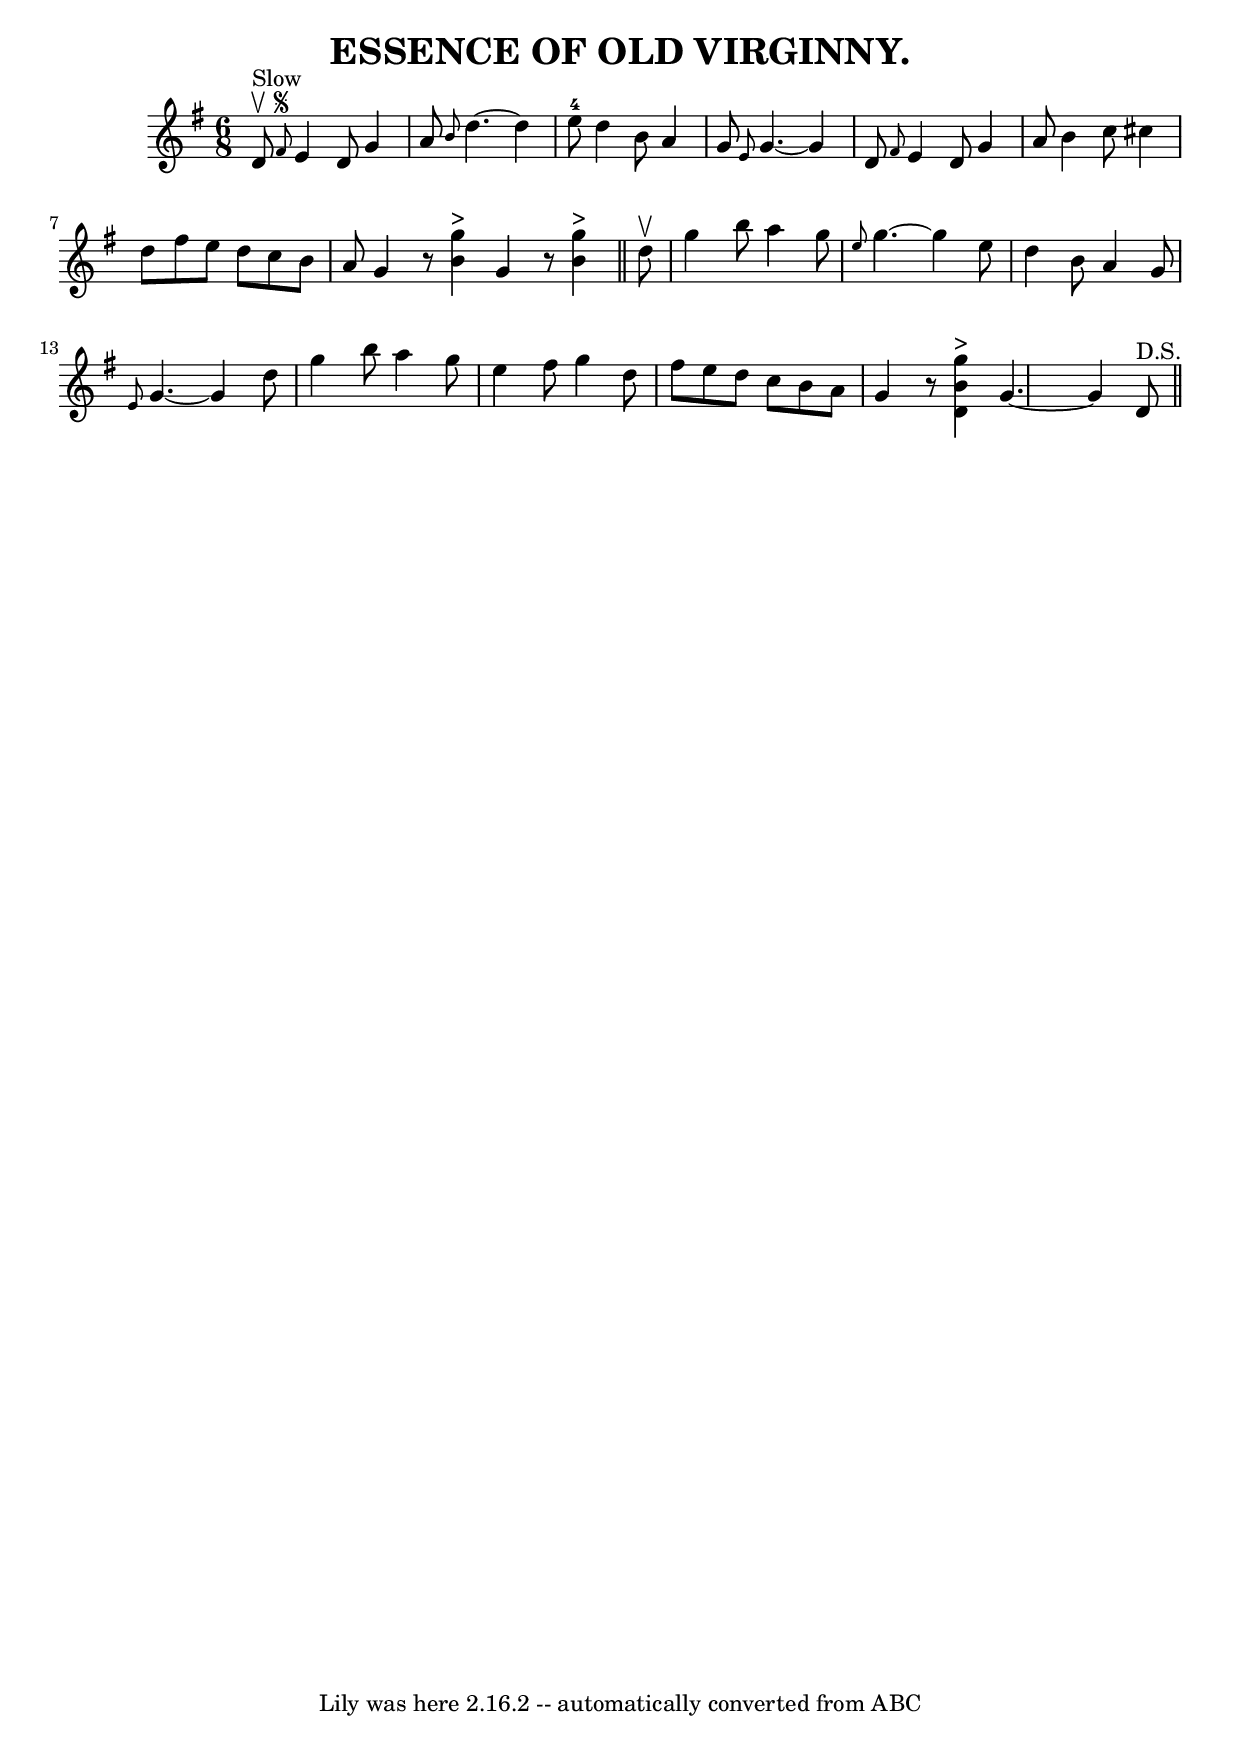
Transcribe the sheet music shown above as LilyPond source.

\version "2.7.40"
\include "Mammoth.ily"
\header {
	%% book = "Coles pg. 24.2"
	crossRefNumber = "18"
	footnotes = ""
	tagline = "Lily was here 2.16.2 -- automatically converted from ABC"
	title = "ESSENCE OF OLD VIRGINNY."
}
voicedefault =  {


\time 6/8 \key g \major d'8^"Slow"^\upbow   |
 \grace { fis'8 
^\segno } e'4 d'8 g'4 a'8  |
 \grace { b'8  } d''4.   ~   
 d''4 e''8-4 |
 d''4 b'8 a'4 g'8  |
 \grace {    
e'8  } g'4.   ~ g'4 d'8  |
     \grace { fis'8  } e'4 d'8 
 g'4 a'8  |
 b'4 c''8 cis''4 d''8  |
 fis''8    
e''8 d''8 c''8 b'8 a'8  |
 g'4    r8   << g''4^">" b'4 
  >> \bar ":|" g'4    r8   << g''4^">" b'4   >> \bar "||" d''8 
^\upbow |
 g''4 b''8 a''4 g''8  |
 \grace { e''8  }   
g''4.   ~ g''4 e''8  |
 d''4 b'8 a'4 g'8  |
 
\grace { e'8  } g'4.   ~ g'4 d''8  |
 g''4 b''8 a''4 
 g''8  |
 e''4 fis''8 g''4 d''8  |
 fis''8 e''8   
 d''8 c''8 b'8 a'8  |
 g'4    r8   << g''4^">" b'4 d'4 
  >> \bar ":|" g'4.   ~ g'4 d'8^"D.S."   \bar "||"   
}

\score{
    <<

	\context Staff="default"
	{
	    \voicedefault 
	}

    >>
	\layout {
	}
	\midi {}
}
